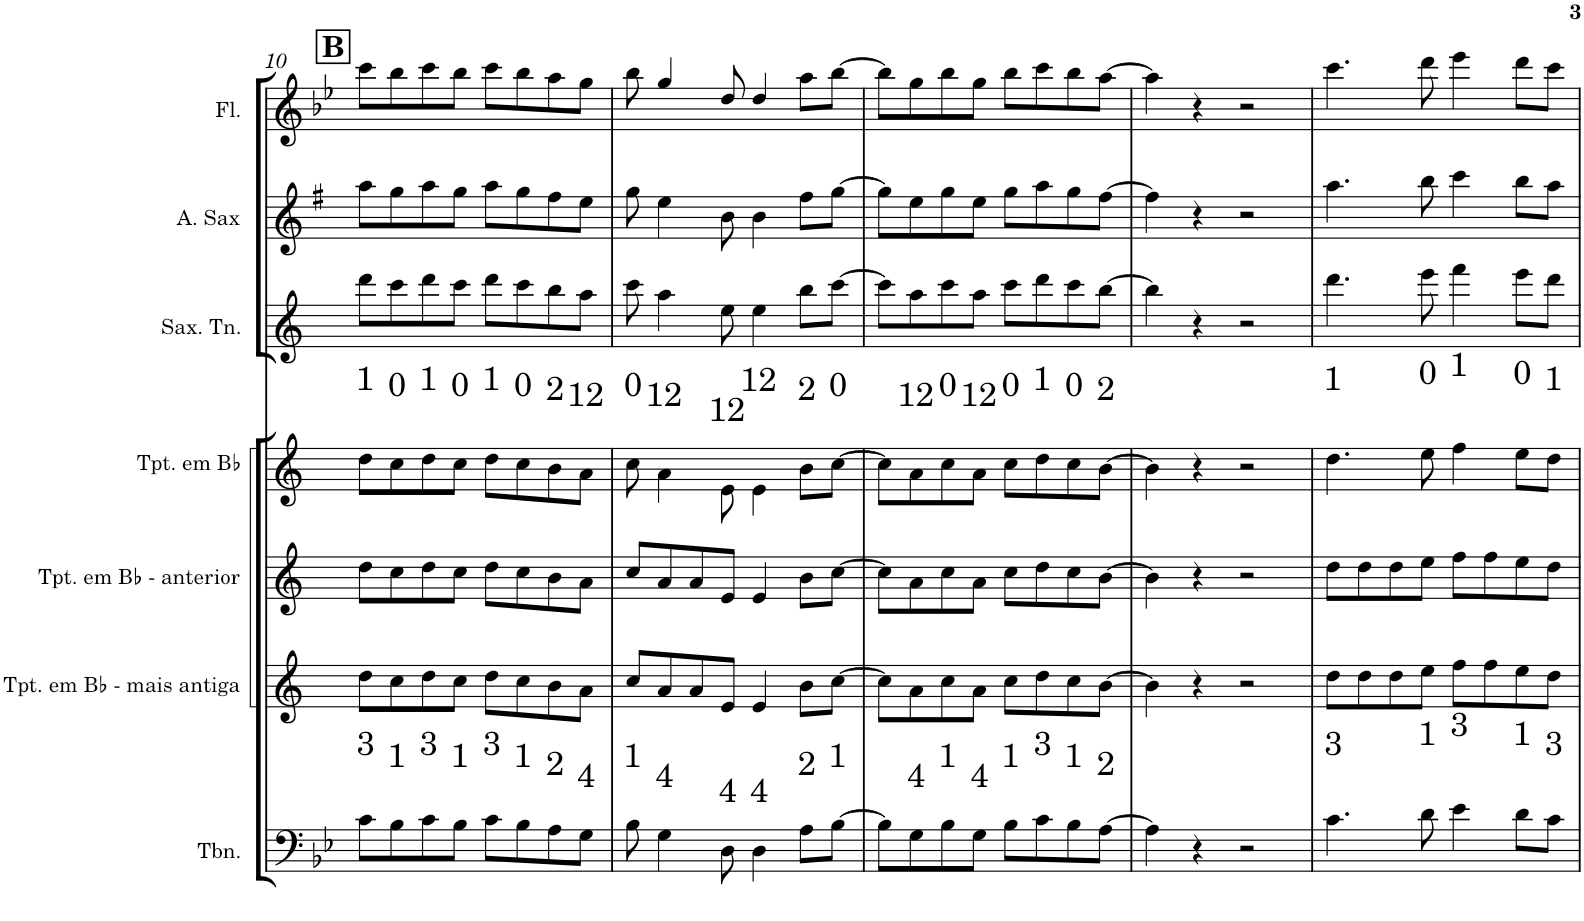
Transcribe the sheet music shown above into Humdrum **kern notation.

**kern	**kern	**kern	**kern	**kern	**kern	**kern
*part7	*part6	*part5	*part4	*part3	*part2	*part1
*staff7	*staff6	*staff5	*staff4	*staff3	*staff2	*staff1
*I"Trombone	*I"Trompete em Bb - mais antiga	*I"Trompete em Bb anterior	*I"Trompete em Bb	*I"Saxofone Tenor	*I"Alto Saxophone	*I"Flauta Transversal
*I'Tbn.	*I'Tpt. em Bb - mais antiga	*I'Tpt. em Bb - anterior	*I'Tpt. em Bb	*I'Sax. Tn.	*I'A. Sax	*I'Fl.
!!LO:PB:g=z
*clefF4	*clefG2	*clefG2	*clefG2	*clefG2	*clefG2	*clefG2
*	*Trd1c2	*Trd1c2	*Trd1c2	*Trd8c14	*Trd5c9	*
*k[b-e-]	*k[]	*k[]	*k[]	*k[]	*k[f#]	*k[b-e-]
*M4/4	*M4/4	*M4/4	*M4/4	*M4/4	*M4/4	*M4/4
!!LO:REH:place=s1:a:B:cj:fs=14:t=B
=10	=10	=10	=10	=10	=10	=10
8c\L	8dd\L	8dd\L	8dd\L	8ddd\L	8aa\L	8ccc\L
8B-\	8cc\	8cc\	8cc\	8ccc\	8gg\	8bb-\
8c\	8dd\	8dd\	8dd\	8ddd\	8aa\	8ccc\
8B-\J	8cc\J	8cc\J	8cc\J	8ccc\J	8gg\J	8bb-\J
8c\L	8dd\L	8dd\L	8dd\L	8ddd\L	8aa\L	8ccc\L
8B-\	8cc\	8cc\	8cc\	8ccc\	8gg\	8bb-\
8A\	8b\	8b\	8b\	8bb\	8ff#\	8aa\
8G\J	8a\J	8a\J	8a\J	8aa\J	8ee\J	8gg\J
=11	=11	=11	=11	=11	=11	=11
8B-\	8cc/L	8cc/L	8cc\	8ccc\	8gg\	8bb-\
4G\	8a/	8a/	4a\	4aa\	4ee\	4gg/
.	8a/	8a/	.	.	.	.
8D\	8e/J	8e/J	8e\	8ee\	8b\	8dd/
4D\	4e/	4e/	4e\	4ee\	4b\	4dd/
8A\L	8b\L	8b\L	8b\L	8bb\L	8ff#\L	8aa\L
[8B-\J	[8cc\J	[8cc\J	[8cc\J	[8ccc\J	[8gg\J	[8bb-\J
=12	=12	=12	=12	=12	=12	=12
8B-\L]	8cc\L]	8cc\L]	8cc\L]	8ccc\L]	8gg\L]	8bb-\L]
8G\	8a\	8a\	8a\	8aa\	8ee\	8gg\
8B-\	8cc\	8cc\	8cc\	8ccc\	8gg\	8bb-\
8G\J	8a\J	8a\J	8a\J	8aa\J	8ee\J	8gg\J
8B-\L	8cc\L	8cc\L	8cc\L	8ccc\L	8gg\L	8bb-\L
8c\	8dd\	8dd\	8dd\	8ddd\	8aa\	8ccc\
8B-\	8cc\	8cc\	8cc\	8ccc\	8gg\	8bb-\
[8A\J	[8b\J	[8b\J	[8b\J	[8bb\J	[8ff#\J	[8aa\J
=13	=13	=13	=13	=13	=13	=13
4A\]	4b\]	4b\]	4b\]	4bb\]	4ff#\]	4aa\]
4r	4r	4r	4r	4r	4r	4r
2r	2r	2r	2r	2r	2r	2r
=14	=14	=14	=14	=14	=14	=14
4.c\	8dd\L	8dd\L	4.dd\	4.ddd\	4.aa\	4.ccc\
.	8dd\	8dd\	.	.	.	.
.	8dd\	8dd\	.	.	.	.
8d\	8ee\J	8ee\J	8ee\	8eee\	8bb\	8ddd\
4e-\	8ff\L	8ff\L	4ff\	4fff\	4ccc\	4eee-\
.	8ff\	8ff\	.	.	.	.
8d\L	8ee\	8ee\	8ee\L	8eee\L	8bb\L	8ddd\L
8c\J	8dd\J	8dd\J	8dd\J	8ddd\J	8aa\J	8ccc\J
=	=	=	=	=	=	=
*-	*-	*-	*-	*-	*-	*-
